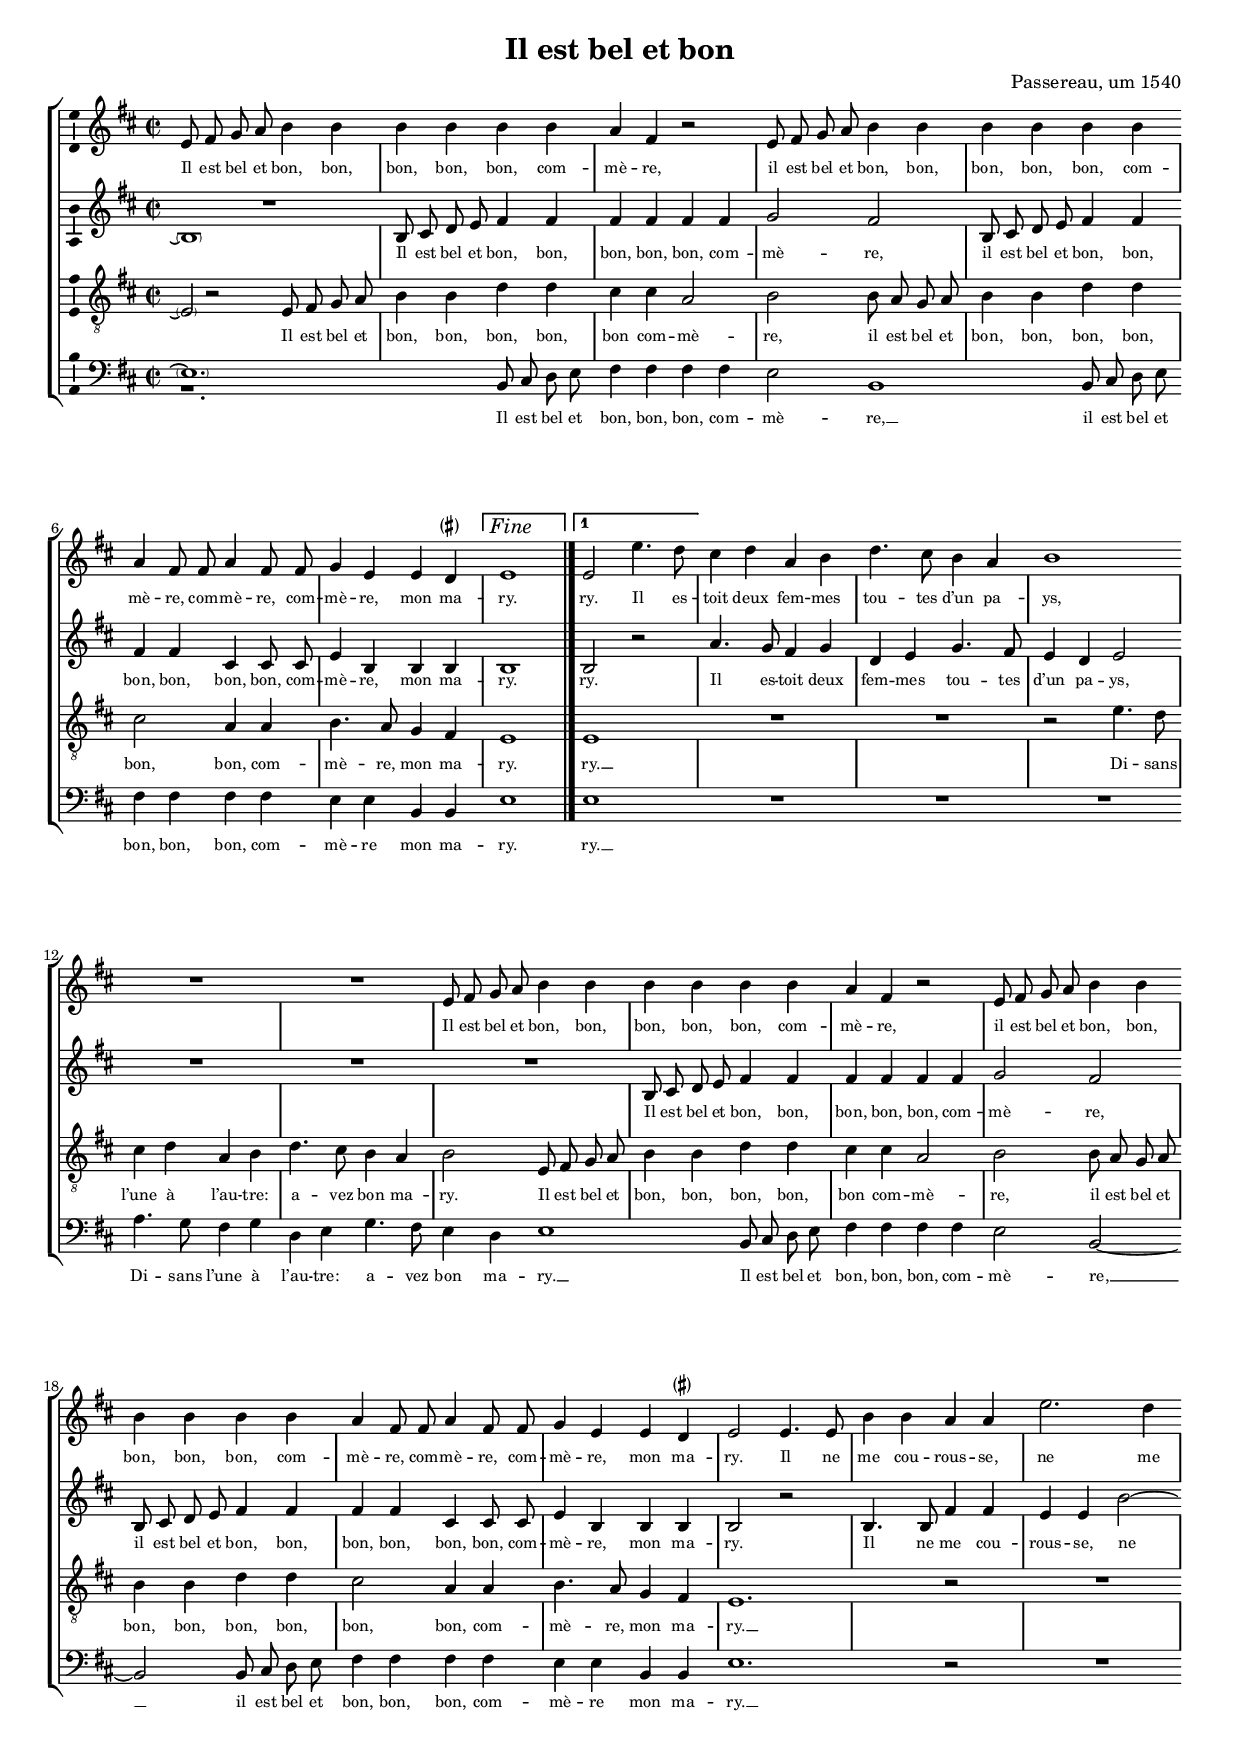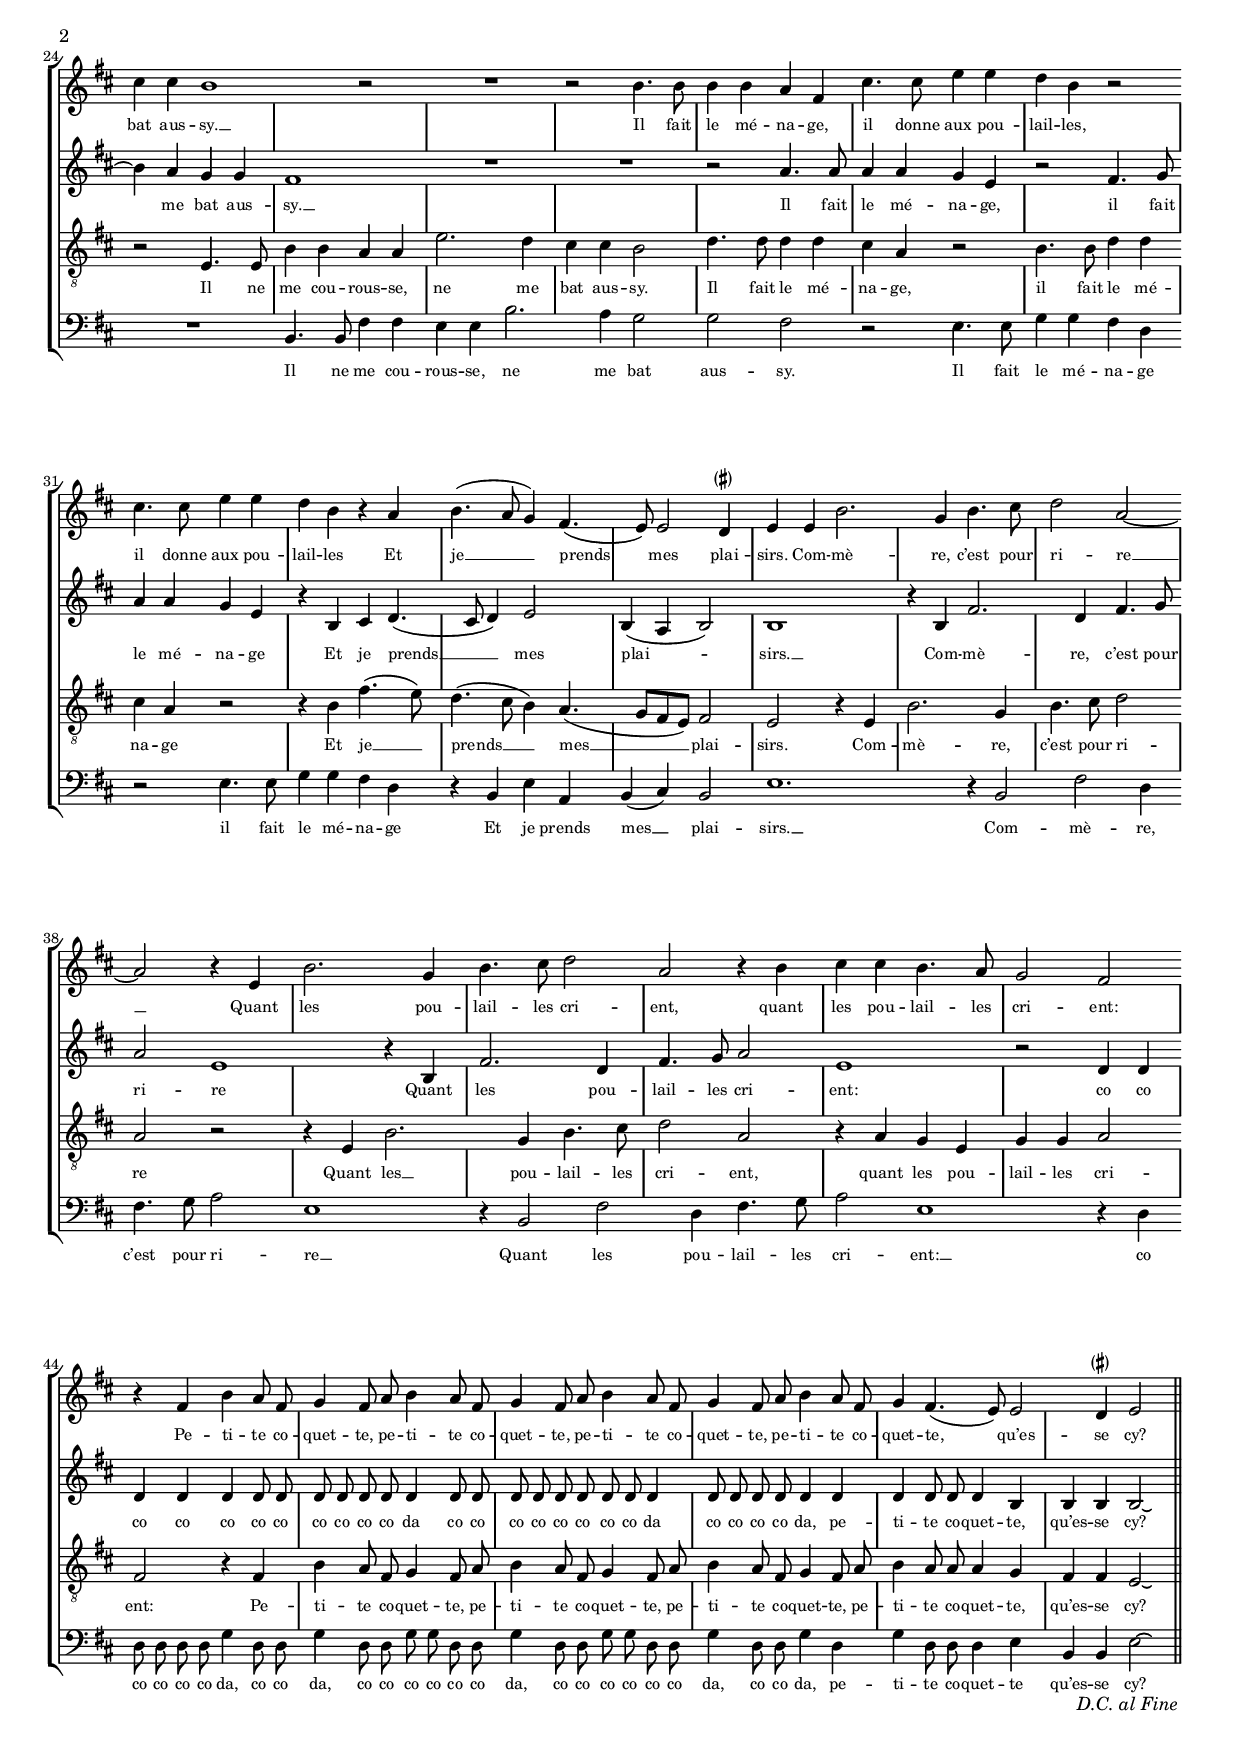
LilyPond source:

\version "2.19.82"

\header {
  title = "Il est bel et bon"
  composer = "Passereau, um 1540"
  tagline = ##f
}

#(set-global-staff-size 16)

\layout {
  \context {
    \Staff
    \consists "Ambitus_engraver" % TODO outside staff group bracket
  }
  \context {
    \Score
    \override NonMusicalPaperColumn.line-break-permission = ##f
    \override NonMusicalPaperColumn.page-break-permission = ##f
  }
  \context {
    \Lyrics
    \override LyricText.font-size = #-1
  }
}

\paper {
  ragged-last-bottom = ##f
  ragged-bottom = ##f
  indent = #0
}

mensurstriche = \hide Staff.BarLine

parenSharp = \markup { \small \concat { \musicglyph "accidentals.leftparen" \musicglyph "accidentals.sharp" \musicglyph "accidentals.rightparen" } }
Fine = \markup { \text \large \italic Fine }

%\transpose e es
\new StaffGroup \with {
  \hide Staff.BarLine
  \autoBeamOff
} <<
  % TODO for the parenthesized repeats at the beginning,
  % a) the parenthesis should span the whole duration of the note, including the tie, and
  % b) the ties at the beginning and end should be longer
  \new Staff = "S" {
    \clef "violin"
    \key b \minor
    \time 2/2
    \relative e' {
      e8 fis g a b4 b |
      b b b b |
      a fis r2 |
      e8 fis g a b4 b |
      b b b b | \break
      a fis8 fis a4 fis8 fis |
      g4 e e d^\parenSharp |
      \set Score.repeatCommands = #`((volta ,Fine))
      e1 | \once \undo \hide StaffGroup.BarLine \bar "|."
      \set Score.currentBarNumber = #8
      \set Score.repeatCommands = #'((volta #f) (volta "1"))
      %\set Score.voltaSpannerDuration = #(ly:make-moment 2/4)
      e2 e'4. d8 |
      \set Score.repeatCommands = #'((volta #f))
      cis4 d a b |
      d4. cis8 b4 a |
      b1 | \break
      R1 |
      R1 |
      e,8 fis g a b4 b |
      b b b b |
      a fis r2 |
      e8 fis g a b4 b | \break
      b b b b |
      a fis8 fis a4 fis8 fis |
      g4 e e d^\parenSharp |
      e2 e4. e8 |
      b'4 b a a |
      e'2. d4 | \pageBreak
      cis cis b1
      r2 |
      R1 |
      r2 b4. b8 |
      b4 b a fis |
      cis'4. cis8 e4 e |
      d b r2 | \break
      cis4. cis8 e4 e |
      d b r a |
      b4.( a8 g4) fis4.(
      e8) e2 d4^\parenSharp |
      e e b'2.
      g4 b4. cis8 |
      d2 a~ | \break
      a r4 e |
      b'2. g4 |
      b4. cis8 d2 |
      a r4 b |
      cis cis b4. a8 |
      g2 fis | \break
      r4 fis b a8 fis |
      g4 fis8 a b4 a8 fis |
      g4 fis8 a b4 a8 fis |
      g4 fis8 a b4 a8 fis |
      g4 fis4.( e8) e2
      d4^\parenSharp e2 | \undo \hide StaffGroup.BarLine \bar "||"
    }
  } \addlyrics {
    Il est bel et bon, bon,
    bon, bon, bon, com --
    mè -- re,
    il est bel et bon, bon,
    bon, bon, bon, com --
    mè -- re, com -- mè -- re, com --
    mè -- re, mon ma --
    ry.
    ry. Il es --
    toit deux fem -- mes
    tou -- tes d’un pa --
    ys,
    Il est bel et bon, bon,
    bon, bon, bon, com --
    mè -- re,
    il est bel et bon, bon,
    bon, bon, bon, com --
    mè -- re, com -- mè -- re, com --
    mè -- re, mon ma --
    ry. Il ne
    me cou -- rous -- se,
    ne me
    bat aus -- sy. __
    Il fait
    le mé -- na -- ge,
    il donne aux pou --
    lail -- les,
    il donne aux pou --
    lail -- les Et
    je __ prends
    mes plai --
    sirs. Com -- mè --
    re, c’est pour
    ri -- re __
    Quant
    les pou --
    lail -- les cri --
    ent, quant
    les pou -- lail -- les
    cri -- ent:
    Pe -- ti -- te co --
    quet -- te, pe -- ti -- te co --
    quet -- te, pe -- ti -- te co --
    quet -- te, pe -- ti -- te co --
    quet -- te, qu’es --
    se cy?
  }
  \new Staff = "A" {
    \clef "violin"
    \key b \minor
    \time 2/2
    \relative b {
      << R1 \new Voice \parenthesize b1\repeatTie >> |
      b8 cis d e fis4 fis |
      fis fis fis fis |
      g2 fis |
      b,8 cis d e fis4 fis |
      fis fis cis cis8 cis |
      e4 b b b |
      b1 |
      b2 r2 |
      a'4. g8 fis4 g |
      d e g4. fis8 |
      e4 d e2 |
      R1 |
      R1 |
      R1 |
      b8 cis d e fis4 fis |
      fis fis fis fis |
      g2 fis |
      b,8 cis d e fis4 fis |
      fis fis cis cis8 cis |
      e4 b b b |
      b2 r2 |
      b4. b8 fis'4 fis |
      e e b'2~ |
      b4 a g g |
      fis1 |
      R1 |
      R1 |
      r2 a4. a8 |
      a4 a g e |
      r2 fis4. g8 |
      a4 a g e |
      r b cis d4.(
      cis8 d4) e2 |
      b4( a b2) |
      b1 |
      r4 b fis'2.
      d4 fis4. g8 |
      a2 e1
      r4 b |
      fis'2. d4 |
      fis4. g8 a2 |
      e1 |
      r2 d4 d |
      d d d d8 d |
      d d d d d4 d8 d |
      d d d d d d d4 |
      d8 d d d d4 d |
      d d8 d d4 b |
      b b b2\laissezVibrer | % actually a tie
    }
  } \addlyrics {
    \skip 1
    Il est bel et bon, bon,
    bon, bon, bon, com --
    mè -- re,
    il est bel et bon, bon,
    bon, bon, bon, bon, com --
    mè -- re, mon ma --
    ry.
    ry.
    Il es -- toit deux
    fem -- mes tou -- tes
    d’un pa -- ys,
    Il est bel et bon, bon,
    bon, bon, bon, com --
    mè -- re,
    il est bel et bon, bon,
    bon, bon, bon, bon, com --
    mè -- re, mon ma --
    ry.
    Il ne
    me cou -- rous -- se,
    ne me
    bat aus -- sy. __
    Il fait
    le mé -- na -- ge,
    il fait
    le mé -- na -- ge
    Et je prends __
    mes
    plai --
    sirs. __
    Com -- mè --
    re, c’est pour
    ri -- re
    Quant
    les pou --
    lail -- les cri --
    ent:
    co co
    co co co co co
    co co co co da co co
    co co co co co co da
    co co co co da, pe --
    ti -- te co -- quet -- te,
    qu’es -- se cy?
  }
  \new Staff = "T" {
    \clef "violin_8"
    \key b \minor
    \time 2/2
    \relative e {
      << \absolute \tweak X-offset #3 b2\rest \new Voice \parenthesize e2\repeatTie >> e8 fis g a |
      b4 b d d |
      cis cis a2 |
      b2 b8 a g a |
      b4 b d d |
      cis2 a4 a |
      b4. a8 g4 fis |
      e1 |
      e1 |
      R1 |
      R1 |
      r2 e'4. d8 |
      cis4 d a b |
      d4. cis8 b4 a |
      b2 e,8 fis g a |
      b4 b d d |
      cis cis a2 |
      b2 b8 a g a |
      b4 b d d |
      cis2 a4 a |
      b4. a8 g4 fis |
      e1.
      r2 |
      R1 |
      r2 e4. e8 |
      b'4 b a a |
      e'2. d4 |
      cis cis b2 |
      d4. d8 d4 d |
      cis a r2 |
      b4. b8 d4 d |
      cis a r2 |
      r4 b fis'4.( e8) |
      d4.( cis8 b4) a4.(
      g8[ fis e]) fis2 |
      e r4 e |
      b'2. g4 |
      b4. cis8 d2 |
      a r |
      r4 e b'2.
      g4 b4. cis8 |
      d2 a |
      r4 a g e |
      g g a2 |
      fis r4 fis |
      b a8 fis g4 fis8 a |
      b4 a8 fis g4 fis8 a |
      b4 a8 fis g4 fis8 a |
      b4 a8 a a4 g |
      fis fis e2\laissezVibrer | % actually a tie
    }
  } \addlyrics {
    \skip 1
    Il est bel et
    bon, bon, bon, bon,
    bon com -- mè --
    re, il est bel et
    bon, bon, bon, bon,
    bon, bon, com --
    mè -- re, mon ma --
    ry.
    ry. __
    Di -- sans
    l’une à l’au -- tre:
    a -- vez bon ma --
    ry.
    Il est bel et
    bon, bon, bon, bon,
    bon com -- mè --
    re, il est bel et
    bon, bon, bon, bon,
    bon, bon, com --
    mè -- re, mon ma --
    ry. __
    Il ne
    me cou -- rous -- se,
    ne me
    bat aus -- sy.
    Il fait le mé --
    na -- ge,
    il fait le mé --
    na -- ge
    Et je __
    prends __ mes __
    plai --
    sirs. Com --
    mè -- re,
    c’est pour ri --
    re
    Quant les __
    pou -- lail -- les
    cri -- ent,
    quant les pou --
    lail -- les cri --
    ent: Pe --
    ti -- te co -- quet -- te, pe --
    ti -- te co -- quet -- te, pe --
    ti -- te co -- quet -- te, pe --
    ti -- te co -- quet -- te,
    qu’es -- se cy?
  }
  \new Staff = "B" {
    \clef "bass"
    \key b \minor
    \time 2/2
    \relative b, {
      << r1. \new Voice \parenthesize e1.\repeatTie >> % TODO should be R, centered, but that doesn’t support dotted?
      b8 cis d e |
      fis4 fis fis fis |
      e2 b1
      b8 cis d e |
      fis4 fis fis fis |
      e e b b |
      e1 |
      e1 |
      R1 |
      R1 |
      R1 |
      a4. g8 fis4 g |
      d e g4. fis8 |
      e4 d e1
      b8 cis d e |
      fis4 fis fis fis |
      e2 b2~ |
      b2 b8 cis d e |
      fis4 fis fis fis |
      e e b b |
      e1.
      r2 |
      R1 |
      R1 |
      b4. b8 fis'4 fis |
      e e b'2.
      a4 g2 |
      g fis |
      r2 e4. e8 |
      g4 g fis d |
      r2 e4. e8 |
      g4 g fis d |
      r b e a, |
      b( cis) b2 |
      e1.
      r4 b2
      fis' d4 |
      fis4. g8 a2 |
      e1 |
      r4 b2 fis'
      d4 fis4. g8 |
      a2 e1
      r4 d |
      d8 d d d g4 d8 d |
      g4 d8 d g g d d |
      g4 d8 d g g d d |
      g4 d8 d g4 d |
      g d8 d d4 e |
      b b e2\laissezVibrer | % actually a tie
      \tweak RehearsalMark.self-alignment-X #RIGHT
      \tweak RehearsalMark.direction #DOWN
      \mark \markup { \text \normalsize \italic "D.C. al Fine" }
    }
  } \addlyrics {
    \skip 1
    Il est bel et
    bon, bon, bon, com --
    mè -- re, __ % TODO this and other extenders should be longer
    il est bel et
    bon, bon, bon, com --
    mè -- re mon ma --
    ry.
    ry. __
    Di -- sans l’une à
    l’au -- tre: a -- vez
    bon ma -- ry. __
    Il est bel et
    bon, bon, bon, com --
    mè -- re, __
    il est bel et
    bon, bon, bon, com --
    mè -- re mon ma --
    ry. __
    Il ne
    me cou -- rous -- se,
    ne me
    bat aus -- sy.
    Il fait
    le mé -- na -- ge
    il fait
    le mé -- na -- ge
    Et je prends
    mes __ plai --
    sirs. __
    Com --
    mè -- re,
    c’est pour ri --
    re __
    Quant les
    pou -- lail -- les
    cri -- ent: __
    co
    co co co co da, co co
    da, co co co co co co
    da, co co co co co co
    da, co co da, pe --
    ti -- te co -- quet -- te
    qu’es -- se cy?
  }
>>
